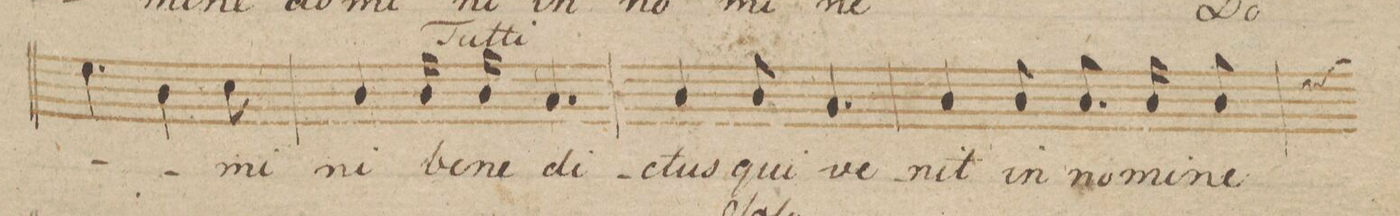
**kern	**text
*I"Tenore.	*
*clefC4	*
*k[b-e-]	*
*M6/8	*
4.d\	.
4A\	.
8B-\	-mi-
=42	=42
4A/	-ni
16A/	be-
16A/	-ne-
4.G/	-di-
=43	=43
4A/	-ctus
8A/	qui
4.G/	ve-
=44	=44
4A/	-nit
8A/	in
8.A/	no-
16A/	-mi-
8A/	-ne
*custos:d	*
=45	=45
*-	*-
